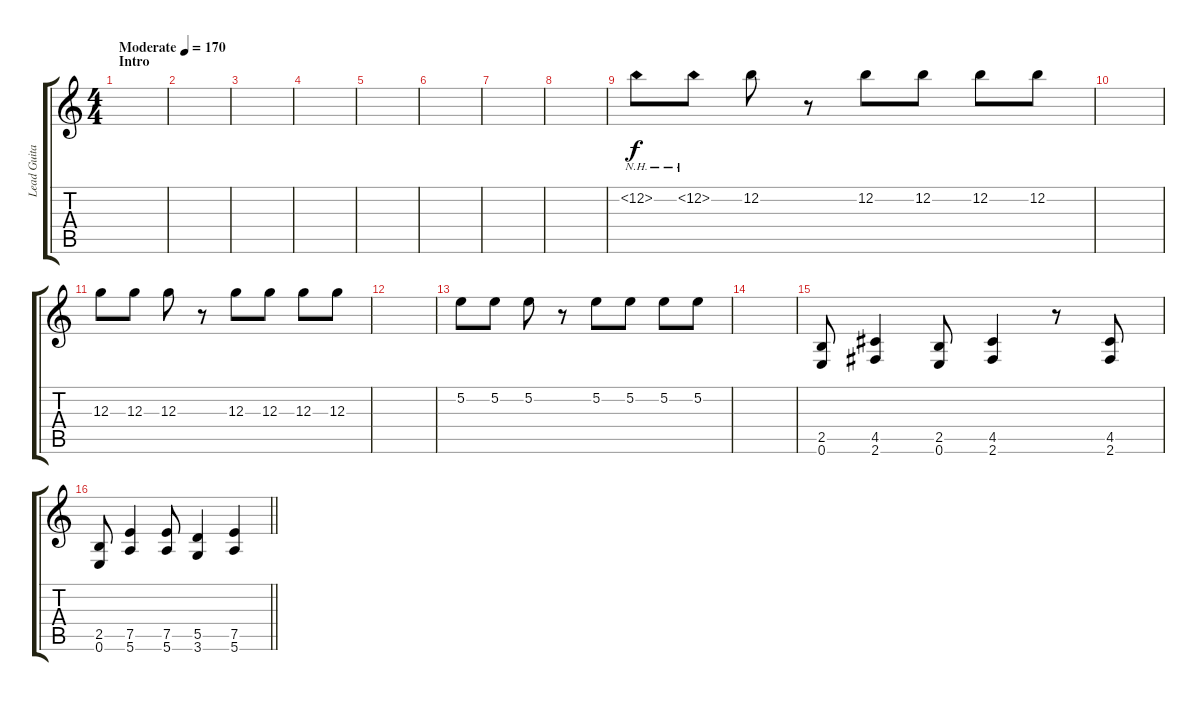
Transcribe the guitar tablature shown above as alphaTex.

\track ("Lead Guitar" "Lead Guita") {instrument distortionguitar}
\staff {score tabs}
\tuning (E4 B3 G3 D3 A2 E2) {hide}
\ts (4 4)
\section ("" "Intro")
\tempo (170 "Moderate")
\clef g2
\ks c
|
|
|
|
|
|
|
|
12.2{nh}.8 12.2{nh}.8 12.2.8 r.8 12.2.8 12.2.8 12.2.8 12.2.8 |
|
12.3.8 12.3.8 12.3.8 r.8 12.3.8 12.3.8 12.3.8 12.3.8 |
|
5.2.8 5.2.8 5.2.8 r.8 5.2.8 5.2.8 5.2.8 5.2.8 |
|
(2.5 0.6).8 (4.5 2.6).4 (2.5 0.6).8 (4.5 2.6).4 r.8 (4.5 2.6).8 |
\barLineRight lightlight
(2.5 0.6).8 (7.5 5.6).4 (7.5 5.6).8 (5.5 3.6).4 (7.5 5.6).4
